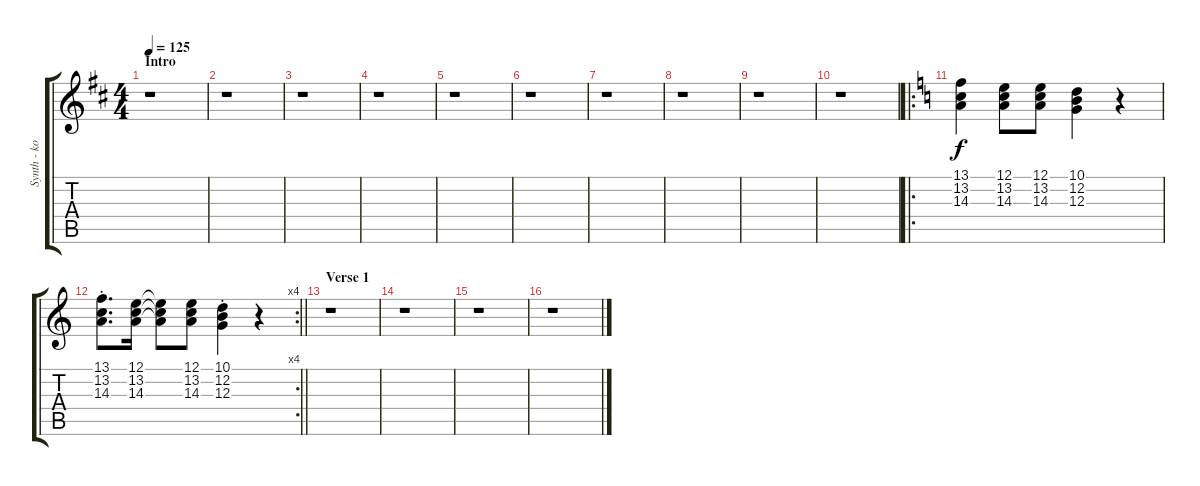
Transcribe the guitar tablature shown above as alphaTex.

\track ("Synth - koto" "Synth - ko") {instrument koto}
\staff {score tabs}
\tuning (E4 B3 G3 D3 A2 E2) {hide}
\ts (4 4)
\section ("" "Intro")
\tempo 125
\clef g2
\ks d
r.1{dy f instrument koto} |
r.1 |
r.1 |
r.1 |
r.1 |
r.1 |
r.1 |
r.1 |
r.1 |
r.1 |
\ro
\ks c
(13.1 13.2 14.3).4 (12.1 13.2 14.3).8 (12.1 13.2 14.3).8 (10.1 12.2 12.3).4 r.4 |
\rc 4
\barLineRight lightlight
(13.1{st} 13.2{st} 14.3{st}).8{d} (12.1 13.2 14.3).16 (12.1{t} 13.2{t} 14.3{t}).8 (12.1 13.2 14.3).8 (10.1{st} 12.2{st} 12.3{st}).4 r.4 |
\section ("" "Verse 1")
r.1 |
r.1 |
r.1 |
r.1
